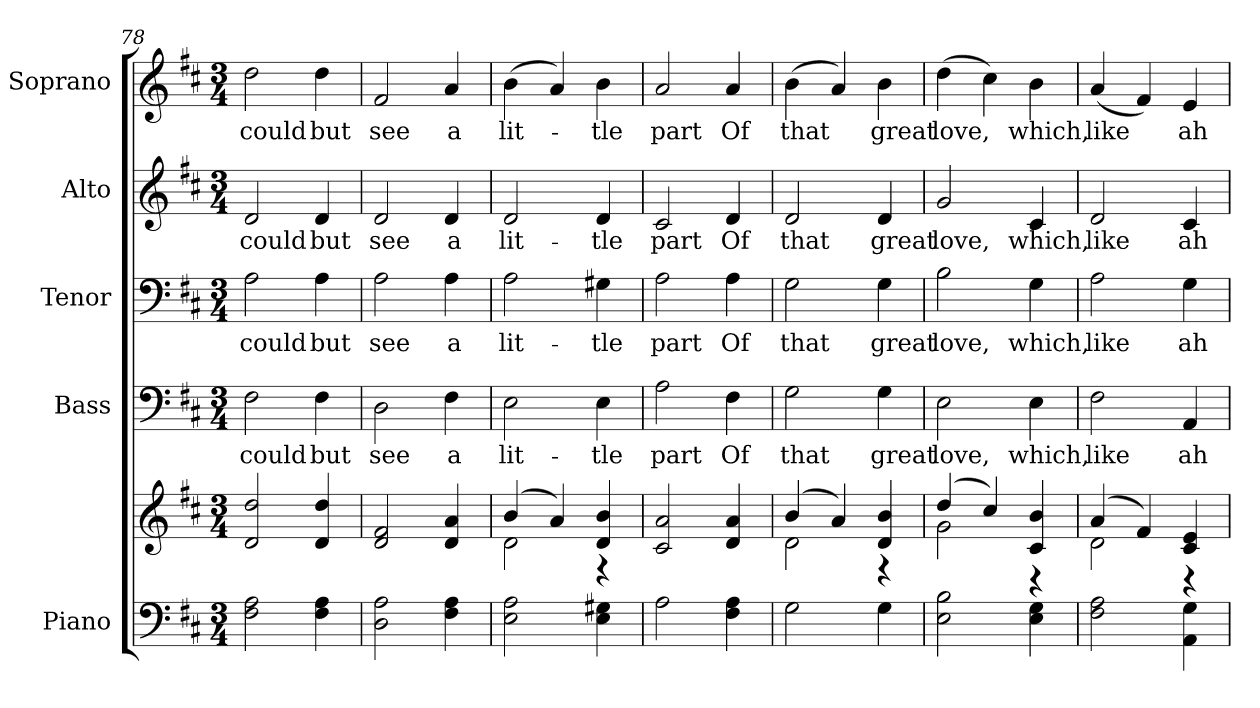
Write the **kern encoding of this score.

**kern	**kern	**kern	**text	**kern	**text	**kern	**text	**kern	**text
*part5	*part5	*part4	*part4	*part3	*part3	*part2	*part2	*part1	*part1
*staff6	*staff5	*staff4	*staff4	*staff3	*staff3	*staff2	*staff2	*staff1	*staff1
*I"Piano	*	*I"Bass	*	*I"Tenor	*	*I"Alto	*	*I"Soprano	*
*I'Pno.	*	*I'B.	*	*I'T.	*	*I'A.	*	*I'S.	*
!!LO:LB:g=z
*clefF4	*clefG2	*clefF4	*	*clefF4	*	*clefG2	*	*clefG2	*
*k[f#c#]	*k[f#c#]	*k[f#c#]	*	*k[f#c#]	*	*k[f#c#]	*	*k[f#c#]	*
*D:	*D:	*D:	*	*D:	*	*D:	*	*D:	*
*M3/4	*M3/4	*M3/4	*	*M3/4	*	*M3/4	*	*M3/4	*
=78	=78	=78	=78	=78	=78	=78	=78	=78	=78
!	!	!	!LO:LY:b:color=#000000	!	!	!	!	!	!
!	!	!	!	!	!LO:LY:b:color=#000000	!	!	!	!
!	!	!	!	!	!	!	!LO:LY:b:color=#000000	!	!
!	!	!	!	!	!	!	!	!	!LO:LY:b:color=#000000
2F#i\ 2Ai	2di/ 2ddi	2F#i\	could	2Ai\	could	2di/	could	2ddi\	could
!	!	!	!LO:LY:b:color=#000000	!	!	!	!	!	!
!	!	!	!	!	!LO:LY:b:color=#000000	!	!	!	!
!	!	!	!	!	!	!	!LO:LY:b:color=#000000	!	!
!	!	!	!	!	!	!	!	!	!LO:LY:b:color=#000000
4F#i\ 4Ai	4di/ 4ddi	4F#i\	but	4Ai\	but	4di/	but	4ddi\	but
=79	=79	=79	=79	=79	=79	=79	=79	=79	=79
!	!	!	!LO:LY:b:color=#000000	!	!	!	!	!	!
!	!	!	!	!	!LO:LY:b:color=#000000	!	!	!	!
!	!	!	!	!	!	!	!LO:LY:b:color=#000000	!	!
!	!	!	!	!	!	!	!	!	!LO:LY:b:color=#000000
2Di\ 2Ai	2di/ 2f#i	2Di\	see	2Ai\	see	2di/	see	2f#i/	see
!	!	!	!LO:LY:b:color=#000000	!	!	!	!	!	!
!	!	!	!	!	!LO:LY:b:color=#000000	!	!	!	!
!	!	!	!	!	!	!	!LO:LY:b:color=#000000	!	!
!	!	!	!	!	!	!	!	!	!LO:LY:b:color=#000000
4F#i\ 4Ai	4di/ 4ai	4F#i\	a	4Ai\	a	4di/	a	4ai/	a
!!LO:PB:g=z
=80	=80	=80	=80	=80	=80	=80	=80	=80	=80
*	*^	*	*	*	*	*	*	*	*
!	!	!	!	!LO:LY:b:color=#000000	!	!	!	!	!	!
!	!	!	!	!	!	!LO:LY:b:color=#000000	!	!	!	!
!	!	!	!	!	!	!	!	!LO:LY:b:color=#000000	!	!
!	!	!	!	!	!	!	!	!	!	!LO:LY:b:color=#000000
2Ei\ 2Ai	(4bi/	2di\	2Ei\	lit-	2Ai\	lit-	2di/	lit-	(4bi\	lit-
.	4ai/)	.	.	.	.	.	.	.	4ai/)	.
!	!	!	!	!LO:LY:b:color=#000000	!	!	!	!	!	!
!	!	!	!	!	!	!LO:LY:b:color=#000000	!	!	!	!
!	!	!	!	!	!	!	!	!LO:LY:b:color=#000000	!	!
!	!	!	!	!	!	!	!	!	!	!LO:LY:b:color=#000000
4Ei\ 4G#Xi	4di/ 4bi	4r	4Ei\	-tle	4G#Xi\	-tle	4di/	-tle	4bi\	-tle
*	*v	*v	*	*	*	*	*	*	*	*
=81	=81	=81	=81	=81	=81	=81	=81	=81	=81
*	*^	*	*	*	*	*	*	*	*
!	!	!	!	!LO:LY:b:color=#000000	!	!	!	!	!	!
*	*v	*v	*	*	*	*	*	*	*	*
*	*^	*	*	*	*	*	*	*	*
!	!	!	!	!	!	!LO:LY:b:color=#000000	!	!	!	!
*	*v	*v	*	*	*	*	*	*	*	*
*	*^	*	*	*	*	*	*	*	*
!	!	!	!	!	!	!	!	!LO:LY:b:color=#000000	!	!
*	*v	*v	*	*	*	*	*	*	*	*
*	*^	*	*	*	*	*	*	*	*
!	!	!	!	!	!	!	!	!	!	!LO:LY:b:color=#000000
*	*v	*v	*	*	*	*	*	*	*	*
2Ai\	2c#i/ 2ai	2Ai\	part	2Ai\	part	2c#i/	part	2ai/	part
!	!	!	!LO:LY:b:color=#000000	!	!	!	!	!	!
!	!	!	!	!	!LO:LY:b:color=#000000	!	!	!	!
!	!	!	!	!	!	!	!LO:LY:b:color=#000000	!	!
!	!	!	!	!	!	!	!	!	!LO:LY:b:color=#000000
4F#i\ 4Ai	4di/ 4ai	4F#i\	Of	4Ai\	Of	4di/	Of	4ai/	Of
!!LO:LB:g=z
=82	=82	=82	=82	=82	=82	=82	=82	=82	=82
*	*^	*	*	*	*	*	*	*	*
!	!	!	!	!LO:LY:b:color=#000000	!	!	!	!	!	!
!	!	!	!	!	!	!LO:LY:b:color=#000000	!	!	!	!
!	!	!	!	!	!	!	!	!LO:LY:b:color=#000000	!	!
!	!	!	!	!	!	!	!	!	!	!LO:LY:b:color=#000000
2Gi\	(4bi/	2di\	2Gi\	that	2Gi\	that	2di/	that	(4bi\	that
.	4ai/)	.	.	.	.	.	.	.	4ai/)	.
!	!	!	!	!LO:LY:b:color=#000000	!	!	!	!	!	!
!	!	!	!	!	!	!LO:LY:b:color=#000000	!	!	!	!
!	!	!	!	!	!	!	!	!LO:LY:b:color=#000000	!	!
!	!	!	!	!	!	!	!	!	!	!LO:LY:b:color=#000000
4Gi\	4di/ 4bi	4r	4Gi\	great	4Gi\	great	4di/	great	4bi\	great
=83	=83	=83	=83	=83	=83	=83	=83	=83	=83	=83
!	!	!	!	!LO:LY:b:color=#000000	!	!	!	!	!	!
!	!	!	!	!	!	!LO:LY:b:color=#000000	!	!	!	!
!	!	!	!	!	!	!	!	!LO:LY:b:color=#000000	!	!
!	!	!	!	!	!	!	!	!	!	!LO:LY:b:color=#000000
2Ei\ 2Bi	(4ddi/	2gi\	2Ei\	love,	2Bi\	love,	2gi/	love,	(4ddi\	love,
.	4cc#i/)	.	.	.	.	.	.	.	4cc#i\)	.
!	!	!	!	!LO:LY:b:color=#000000	!	!	!	!	!	!
!	!	!	!	!	!	!LO:LY:b:color=#000000	!	!	!	!
!	!	!	!	!	!	!	!	!LO:LY:b:color=#000000	!	!
!	!	!	!	!	!	!	!	!	!	!LO:LY:b:color=#000000
4Ei\ 4Gi	4c#i/ 4bi	4r	4Ei\	which,	4Gi\	which,	4c#i/	which,	4bi\	which,
!!LO:PB:g=z
=84	=84	=84	=84	=84	=84	=84	=84	=84	=84	=84
!	!	!	!	!LO:LY:b:color=#000000	!	!	!	!	!	!
!	!	!	!	!	!	!LO:LY:b:color=#000000	!	!	!	!
!	!	!	!	!	!	!	!	!LO:LY:b:color=#000000	!	!
!	!	!	!	!	!	!	!	!	!	!LO:LY:b:color=#000000
2F#i\ 2Ai	(4ai/	2di\	2F#i\	like	2Ai\	like	2di/	like	(4ai/	like
.	4f#i/)	.	.	.	.	.	.	.	4f#i/)	.
!	!	!	!	!LO:LY:b:color=#000000	!	!	!	!	!	!
!	!	!	!	!	!	!LO:LY:b:color=#000000	!	!	!	!
!	!	!	!	!	!	!	!	!LO:LY:b:color=#000000	!	!
!	!	!	!	!	!	!	!	!	!	!LO:LY:b:color=#000000
4AAi\ 4Gi	4c#i/ 4ei	4r	4AAi/	ah	4Gi\	ah	4c#i/	ah	4ei/	ah
*	*v	*v	*	*	*	*	*	*	*	*
=	=	=	=	=	=	=	=	=	=
*-	*-	*-	*-	*-	*-	*-	*-	*-	*-
